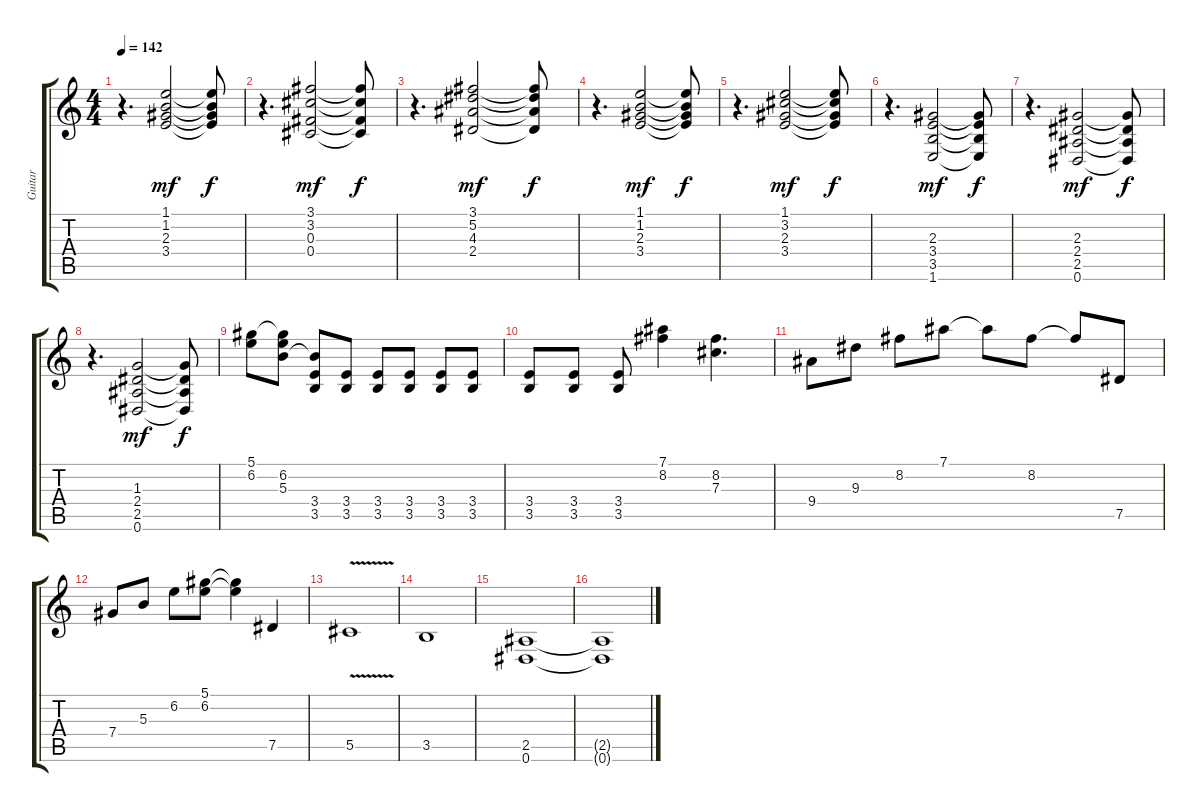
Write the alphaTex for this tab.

\track ("Guitar" "Guitar") {instrument distortionguitar}
\staff {score tabs}
\tuning (Eb4 Bb3 Gb3 Db3 Ab2 Eb2) {hide}
\ts (4 4)
\section ("" "")
\tempo 142
\clef g2
\ks c
r.4{d dy f} (1.1 1.2 2.3 3.4).2{dy mf} (1.1{t} 1.2{t} 2.3{t} 3.4{t}).8{dy f} |
r.4{d} (3.1 3.2 0.3 0.4).2{dy mf} (3.1{t} 3.2{t} 0.3{t} 0.4{t}).8{dy f} |
r.4{d} (3.1 5.2 4.3 2.4).2{dy mf} (3.1{t} 5.2{t} 4.3{t} 2.4{t}).8{dy f} |
r.4{d} (1.1 1.2 2.3 3.4).2{dy mf} (1.1{t} 1.2{t} 2.3{t} 3.4{t}).8{dy f} |
r.4{d} (1.1 3.2 2.3 3.4).2{dy mf} (1.1{t} 3.2{t} 2.3{t} 3.4{t}).8{dy f} |
r.4{d} (2.3 3.4 3.5 1.6).2{dy mf} (2.3{t} 3.4{t} 3.5{t} 1.6{t}).8{dy f} |
r.4{d} (2.3 2.4 2.5 0.6).2{dy mf} (2.3{t} 2.4{t} 2.5{t} 0.6{t}).8{dy f} |
r.4{d} (1.3 2.4 2.5 0.6).2{dy mf} (1.3{t} 2.4{t} 2.5{t} 0.6{t}).8{dy f} |
(5.1 6.2).8 (5.1{t} 6.2 5.3).8 (5.3{t} 3.4 3.5).8 (3.4 3.5).8 (3.4 3.5).8 (3.4 3.5).8 (3.4 3.5).8 (3.4 3.5).8 |
(3.4 3.5).8 (3.4 3.5).8 (3.4 3.5).8 (7.1 8.2).4 (8.2 7.3).4{d} |
9.4.8 9.3.8 8.2.8 7.1.8 7.1{t}.8 8.2.8 8.2{t}.8 7.5.8 |
7.4.8 5.3.8 6.2.8 (5.1 6.2).8 (5.1{t} 6.2{t}).4 7.5.4 |
5.5{v}.1 |
3.5.1 |
(2.5 0.6).1 |
(2.5{t} 0.6{t}).1
